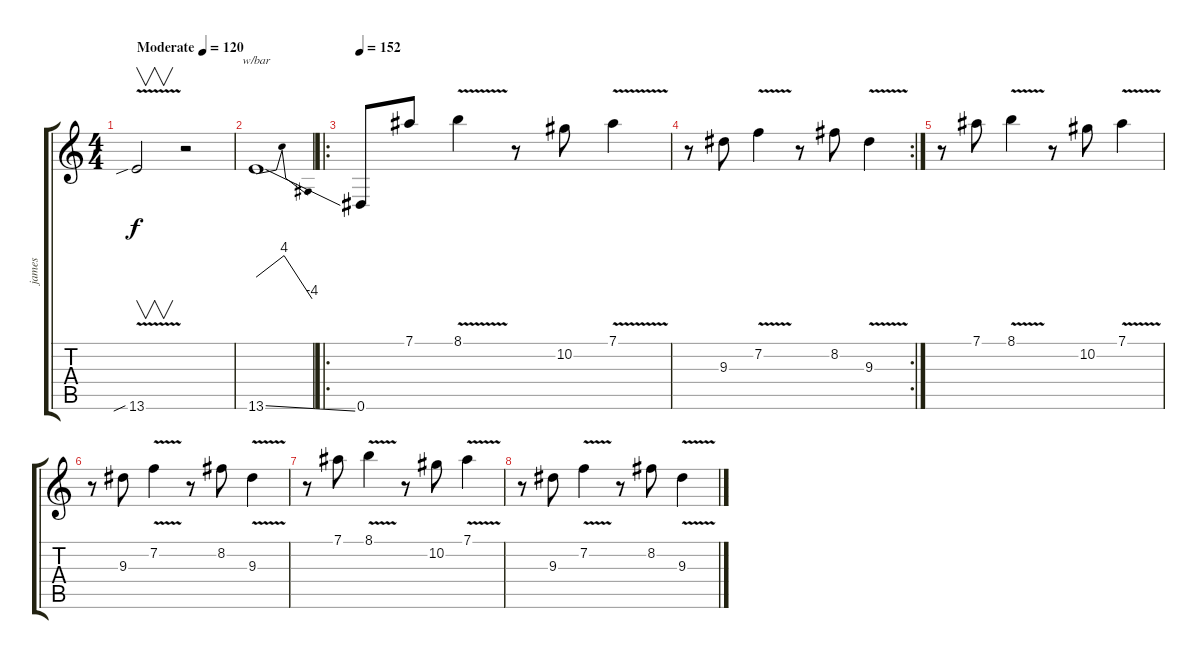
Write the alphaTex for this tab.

\track ("james" "james") {instrument distortionguitar}
\staff {score tabs}
\tuning (Eb4 Bb3 Gb3 Db3 Ab2 Eb2) {hide}
\ts (4 4)
\tempo (120 "Moderate")
\clef g2
\ks c
13.6{v sib}.2{v dy f instrument distortionguitar} r.2 |
13.6{ss}.1{tbe (dip default 0 0 45 16 60 -16)} |
\ro
\tempo 152
0.6.8 7.1.8 8.1{v}.4 r.8 10.2.8 7.1{v}.4 |
\rc 2
r.8 9.3.8 7.2{v}.4 r.8 8.2.8 9.3{v}.4 |
r.8 7.1.8 8.1{v}.4 r.8 10.2.8 7.1{v}.4 |
r.8 9.3.8 7.2{v}.4 r.8 8.2.8 9.3{v}.4 |
r.8 7.1.8 8.1{v}.4 r.8 10.2.8 7.1{v}.4 |
r.8 9.3.8 7.2{v}.4 r.8 8.2.8 9.3{v}.4
